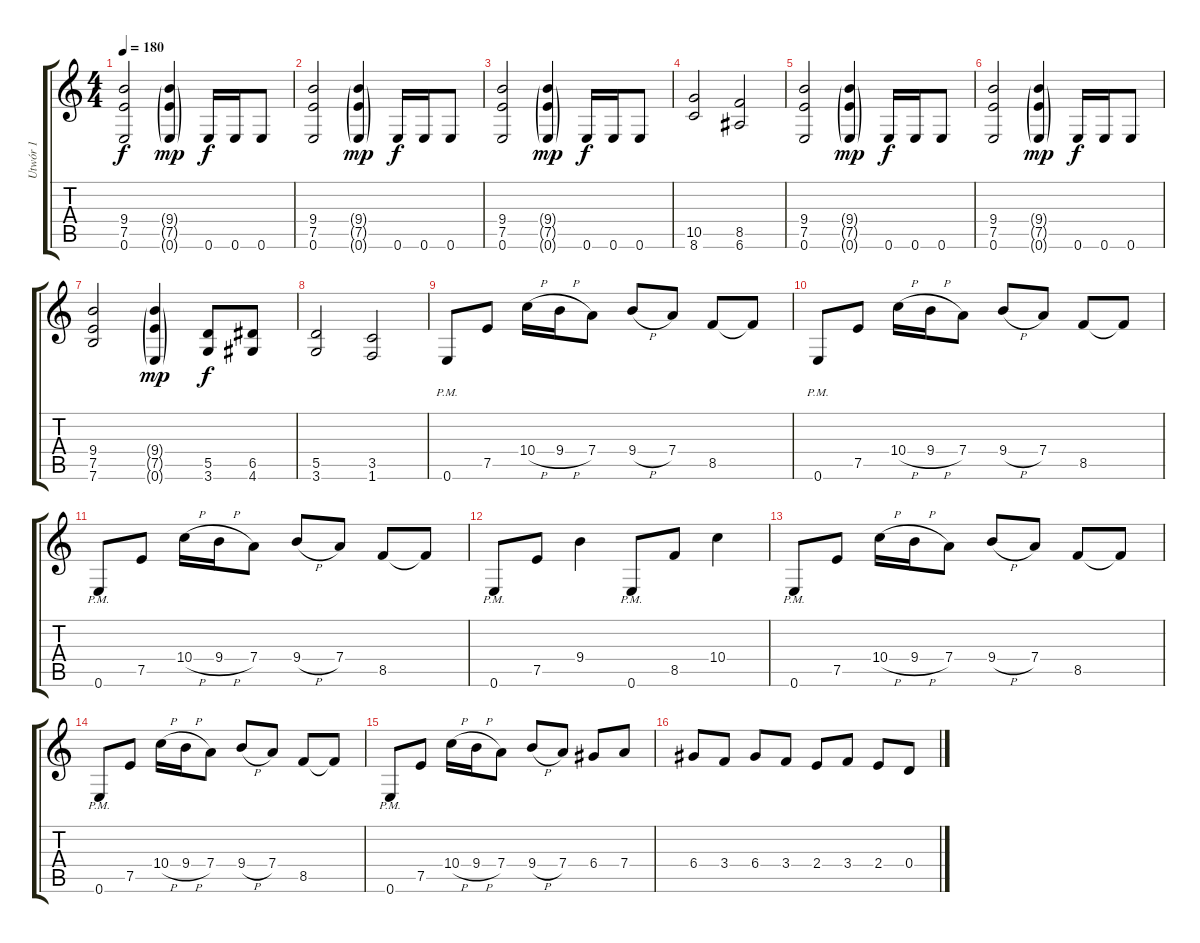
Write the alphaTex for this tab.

\track ("Utwór 1" "Utwór 1") {instrument distortionguitar}
\staff {score tabs}
\tuning (E4 B3 G3 D3 A2 E2) {hide}
\ts (4 4)
\tempo 180
\clef g2
\ks c
(9.4 7.5 0.6).2{dy f} (9.4{g} 7.5{g} 0.6{g}).4{dy mp} 0.6.16{dy f} 0.6.16 0.6.8 |
(9.4 7.5 0.6).2 (9.4{g} 7.5{g} 0.6{g}).4{dy mp} 0.6.16{dy f} 0.6.16 0.6.8 |
(9.4 7.5 0.6).2 (9.4{g} 7.5{g} 0.6{g}).4{dy mp} 0.6.16{dy f} 0.6.16 0.6.8 |
(10.5 8.6).2 (8.5 6.6).2 |
(9.4 7.5 0.6).2 (9.4{g} 7.5{g} 0.6{g}).4{dy mp} 0.6.16{dy f} 0.6.16 0.6.8 |
(9.4 7.5 0.6).2 (9.4{g} 7.5{g} 0.6{g}).4{dy mp} 0.6.16{dy f} 0.6.16 0.6.8 |
(9.4 7.5 7.6).2 (9.4{g} 7.5{g} 0.6{g}).4{dy mp} (5.5 3.6).8{dy f} (6.5 4.6).8 |
(5.5 3.6).2 (3.5 1.6).2 |
0.6{pm}.8 7.5.8 10.4{h}.16 9.4{h}.16 7.4.8 9.4{h}.8 7.4.8 8.5.8 8.5{t}.8 |
0.6{pm}.8 7.5.8 10.4{h}.16 9.4{h}.16 7.4.8 9.4{h}.8 7.4.8 8.5.8 8.5{t}.8 |
0.6{pm}.8 7.5.8 10.4{h}.16 9.4{h}.16 7.4.8 9.4{h}.8 7.4.8 8.5.8 8.5{t}.8 |
0.6{pm}.8 7.5.8 9.4.4 0.6{pm}.8 8.5.8 10.4.4 |
0.6{pm}.8 7.5.8 10.4{h}.16 9.4{h}.16 7.4.8 9.4{h}.8 7.4.8 8.5.8 8.5{t}.8 |
0.6{pm}.8 7.5.8 10.4{h}.16 9.4{h}.16 7.4.8 9.4{h}.8 7.4.8 8.5.8 8.5{t}.8 |
0.6{pm}.8 7.5.8 10.4{h}.16 9.4{h}.16 7.4.8 9.4{h}.8 7.4.8 6.4.8 7.4.8 |
6.4.8 3.4.8 6.4.8 3.4.8 2.4.8 3.4.8 2.4.8 0.4.8
